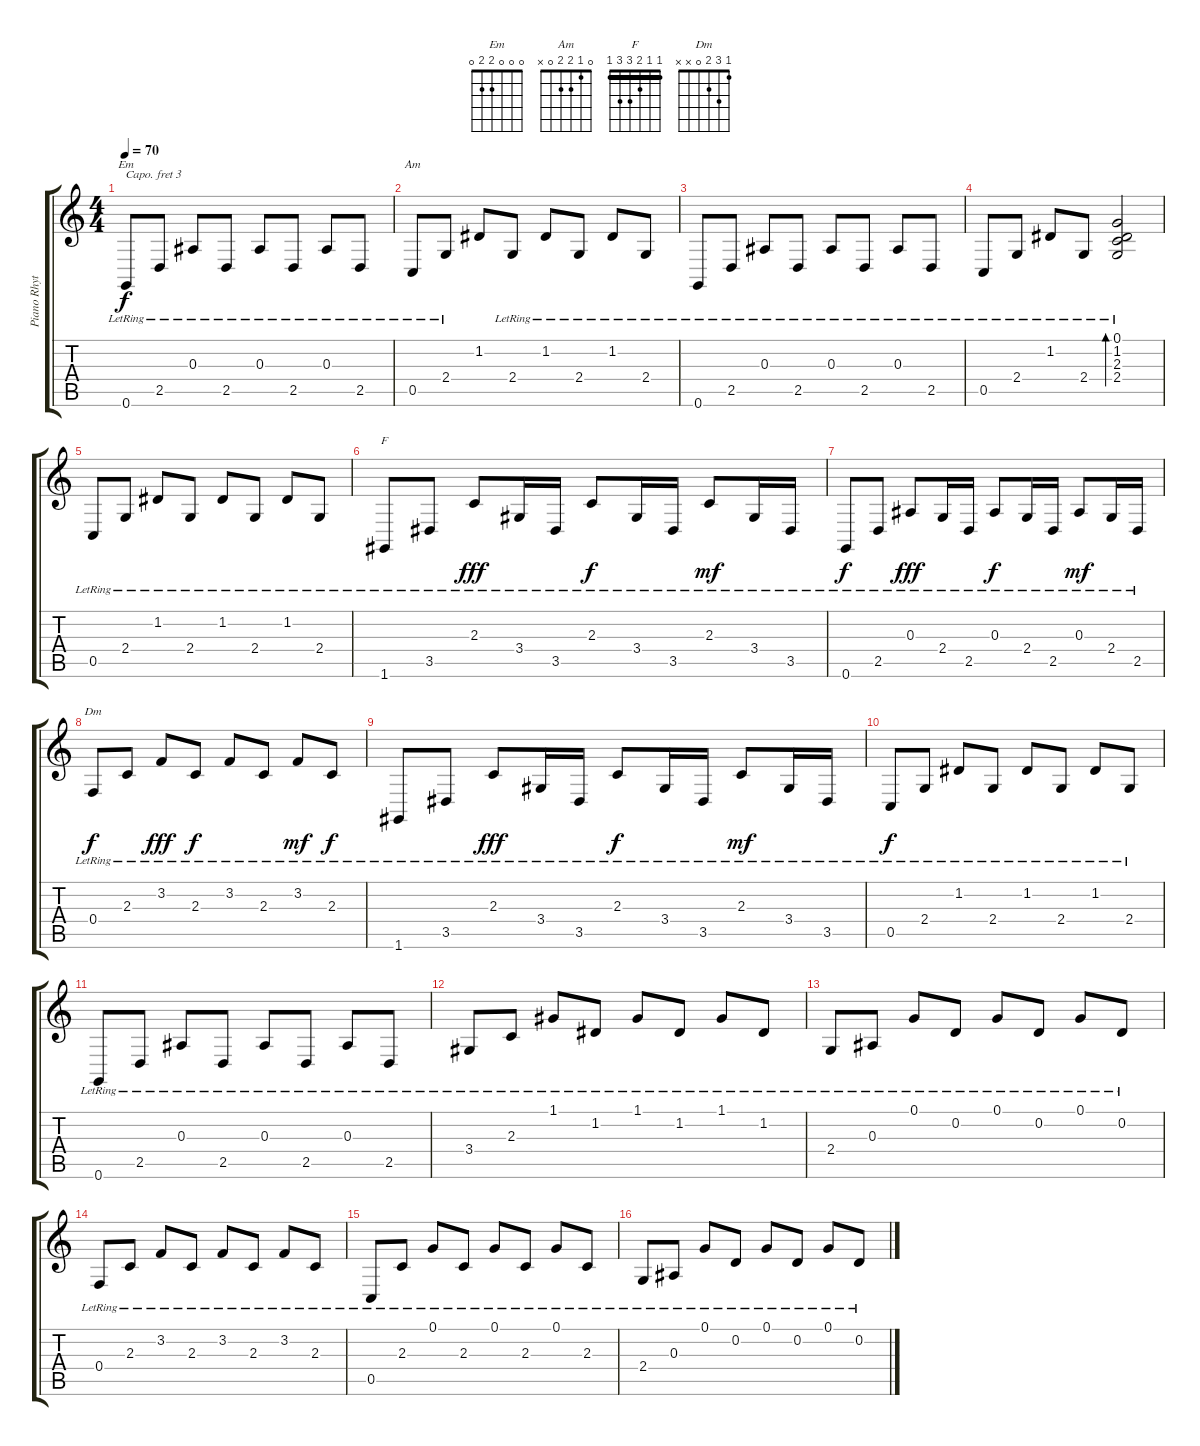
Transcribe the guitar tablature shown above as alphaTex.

\track ("Piano Rhythm" "Piano Rhyt") {instrument electricgrandpiano}
\staff {score tabs}
\capo 3
\tuning (E4 B3 G3 D3 A2 E2) {hide}
\chord ("Em" 0 0 0 2 2 0)
\chord ("Am" 0 1 2 2 0 x)
\chord ("F" 1 1 2 3 3 1) {barre 1}
\chord ("Dm" 1 3 2 0 x x)
\ts (4 4)
\tempo 70
\clef g2
\ks c
0.6{lr}.8{ch "Em" dy f} 2.5{lr}.8 0.3{lr}.8 2.5{lr}.8 0.3{lr}.8 2.5{lr}.8 0.3{lr}.8 2.5{lr}.8 |
0.5{lr}.8{ch "Am"} 2.4{lr}.8 1.2.8 2.4{lr}.8 1.2{lr}.8 2.4{lr}.8 1.2{lr}.8 2.4{lr}.8 |
0.6{lr}.8 2.5{lr}.8 0.3{lr}.8 2.5{lr}.8 0.3{lr}.8 2.5{lr}.8 0.3{lr}.8 2.5{lr}.8 |
0.5{lr}.8 2.4{lr}.8 1.2{lr}.8 2.4{lr}.8 (0.1{lr} 1.2{lr} 2.3{lr} 2.4{lr}).2{bd 240} |
0.5{lr}.8 2.4{lr}.8 1.2{lr}.8 2.4{lr}.8 1.2{lr}.8 2.4{lr}.8 1.2{lr}.8 2.4{lr}.8 |
1.6{lr}.8{ch "F"} 3.5{lr}.8 2.3{lr}.8{dy fff} 3.4{lr}.16 3.5{lr}.16 2.3{lr}.8{dy f} 3.4{lr}.16 3.5{lr}.16 2.3{lr}.8{dy mf} 3.4{lr}.16 3.5{lr}.16 |
0.6{lr}.8{dy f} 2.5{lr}.8 0.3{lr}.8{dy fff} 2.4{lr}.16 2.5{lr}.16 0.3{lr}.8{dy f} 2.4{lr}.16 2.5{lr}.16 0.3{lr}.8{dy mf} 2.4{lr}.16 2.5{lr}.16 |
0.4{lr}.8{ch "Dm" dy f} 2.3{lr}.8 3.2{lr}.8{dy fff} 2.3{lr}.8{dy f} 3.2{lr}.8 2.3{lr}.8 3.2{lr}.8{dy mf} 2.3{lr}.8{dy f} |
1.6{lr}.8 3.5{lr}.8 2.3{lr}.8{dy fff} 3.4{lr}.16 3.5{lr}.16 2.3{lr}.8{dy f} 3.4{lr}.16 3.5{lr}.16 2.3{lr}.8{dy mf} 3.4{lr}.16 3.5{lr}.16 |
0.5{lr}.8{dy f} 2.4{lr}.8 1.2{lr}.8 2.4{lr}.8 1.2{lr}.8 2.4{lr}.8 1.2{lr}.8 2.4{lr}.8 |
0.6{lr}.8 2.5{lr}.8 0.3{lr}.8 2.5{lr}.8 0.3{lr}.8 2.5{lr}.8 0.3{lr}.8 2.5{lr}.8 |
3.4{lr}.8 2.3{lr}.8 1.1{lr}.8 1.2{lr}.8 1.1{lr}.8 1.2{lr}.8 1.1{lr}.8 1.2{lr}.8 |
2.4{lr}.8 0.3{lr}.8 0.1{lr}.8 0.2{lr}.8 0.1{lr}.8 0.2{lr}.8 0.1{lr}.8 0.2{lr}.8 |
0.4{lr}.8 2.3{lr}.8 3.2{lr}.8 2.3{lr}.8 3.2{lr}.8 2.3{lr}.8 3.2{lr}.8 2.3{lr}.8 |
0.5{lr}.8 2.3{lr}.8 0.1{lr}.8 2.3{lr}.8 0.1{lr}.8 2.3{lr}.8 0.1{lr}.8 2.3{lr}.8 |
2.4{lr}.8 0.3{lr}.8 0.1{lr}.8 0.2{lr}.8 0.1{lr}.8 0.2{lr}.8 0.1{lr}.8 0.2{lr}.8
